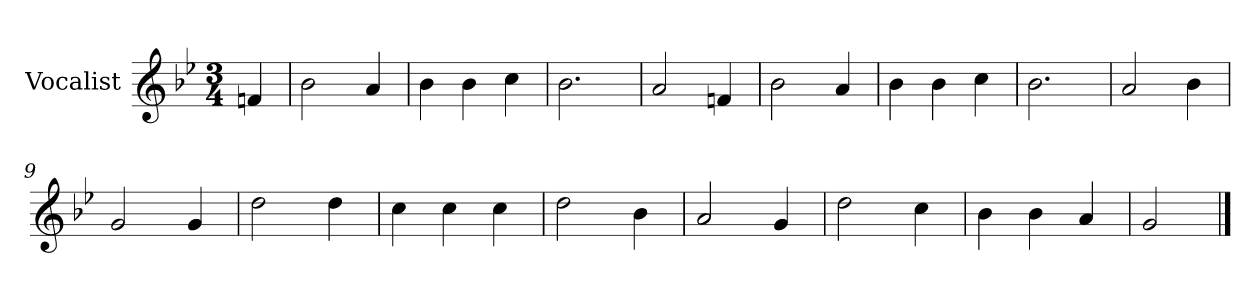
**kern
*part1
*staff1
*I"Vocalist
*k[b-e-]
*g:
*M3/4
=
4fn
=1
2b-
4a
=2
4b-
4b-
4cc
=3
2.b-
=4
2a
4fn
=5
2b-
4a
=6
4b-
4b-
4cc
=7
2.b-
=8
2a
4b-
=9
2g
4g
=10
2dd
4dd
=11
4cc
4cc
4cc
=12
2dd
4b-
=13
2a
4g
=14
2dd
4cc
=15
4b-
4b-
4a
=16
2g
==
*-
